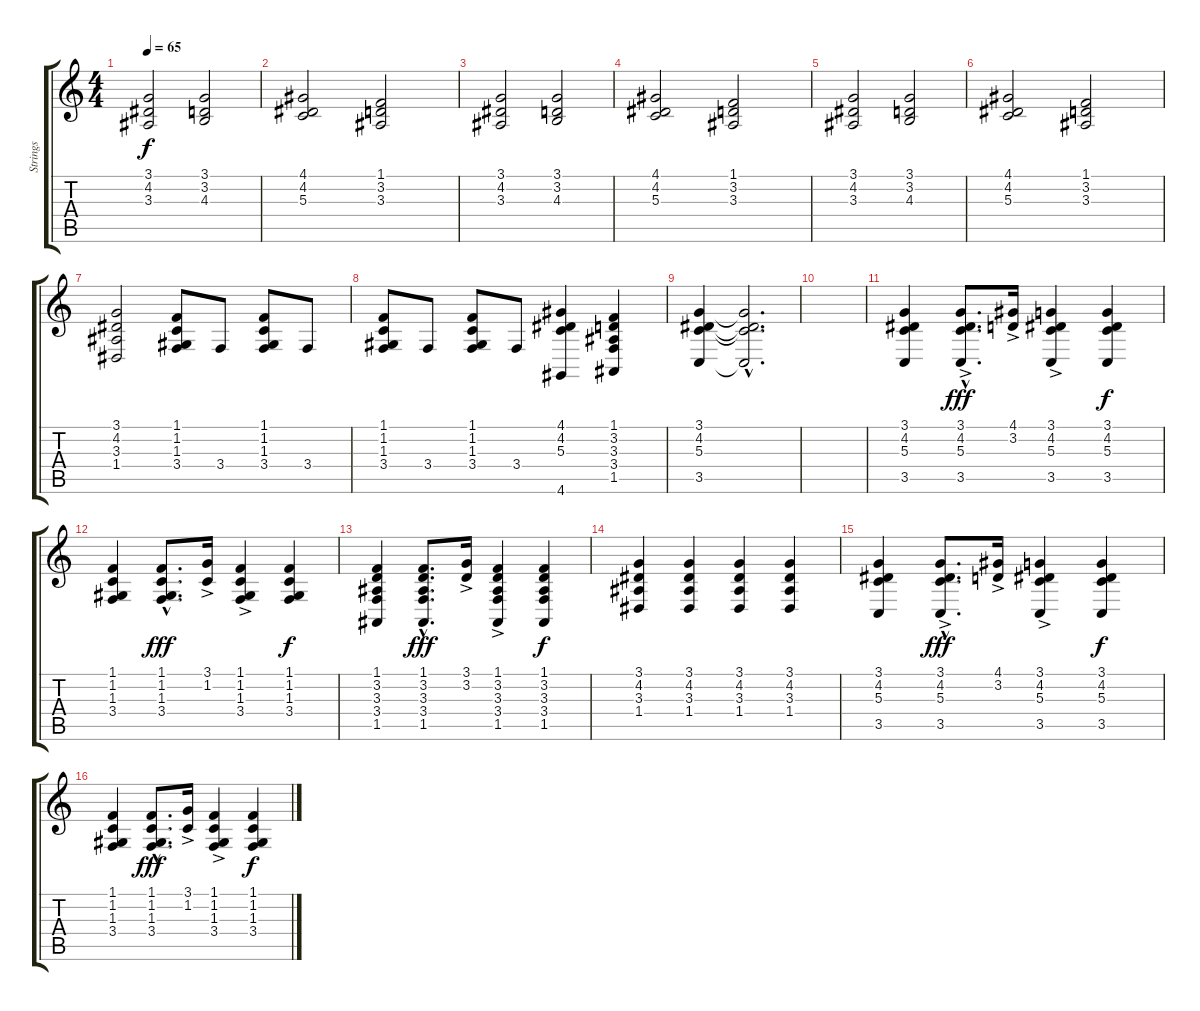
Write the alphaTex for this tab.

\track ("Strings" "Strings") {instrument stringensemble1}
\staff {score tabs}
\tuning (E4 B3 G3 D3 A2 E2) {hide}
\ts (4 4)
\tempo 65
\clef g2
\ks c
(3.1 4.2 3.3).2{dy f} (3.1 3.2 4.3).2 |
(4.1 4.2 5.3).2 (1.1 3.2 3.3).2 |
(3.1 4.2 3.3).2 (3.1 3.2 4.3).2 |
(4.1 4.2 5.3).2 (1.1 3.2 3.3).2 |
(3.1 4.2 3.3).2 (3.1 3.2 4.3).2 |
(4.1 4.2 5.3).2 (1.1 3.2 3.3).2 |
(3.1 4.2 3.3 1.4).2 (1.1 1.2 1.3 3.4).8 3.4.8 (1.1 1.2 1.3 3.4).8 3.4.8 |
(1.1 1.2 1.3 3.4).8 3.4.8 (1.1 1.2 1.3 3.4).8 3.4.8 (4.1 4.2 5.3 4.6).4 (1.1 3.2 3.3 3.4 1.5).4 |
(3.1 4.2 5.3 3.5).4{volume 9} (3.1{hac t} 4.2{hac t} 5.3{hac t} 3.5{hac t}).2{d} |
|
(3.1 4.2 5.3 3.5).4 (3.1{ac} 4.2{ac} 5.3{ac} 3.5{hac}).8{d dy fff} (4.1{ac} 3.2{ac}).16 (3.1{ac} 4.2{ac} 5.3{ac} 3.5).4 (3.1 4.2 5.3 3.5).4{dy f} |
(1.1 1.2 1.3 3.4).4 (1.1{hac} 1.2{hac} 1.3{hac} 3.4{hac}).8{d dy fff} (3.1{ac} 1.2{ac}).16 (1.1{ac} 1.2{ac} 1.3{ac} 3.4).4 (1.1 1.2 1.3 3.4).4{dy f} |
(1.1 3.2 3.3 3.4 1.5).4 (1.1{hac} 3.2{hac} 3.3{hac} 3.4{hac} 1.5{hac}).8{d dy fff} (3.1{ac} 3.2{ac}).16 (1.1{ac} 3.2{ac} 3.3{ac} 3.4 1.5).4 (1.1 3.2 3.3 3.4 1.5).4{dy f} |
(3.1 4.2 3.3 1.4).4 (3.1 4.2 3.3 1.4).4 (3.1 4.2 3.3 1.4).4 (3.1 4.2 3.3 1.4).4 |
(3.1 4.2 5.3 3.5).4 (3.1{ac} 4.2{ac} 5.3{ac} 3.5{hac}).8{d dy fff} (4.1{ac} 3.2{ac}).16 (3.1{ac} 4.2{ac} 5.3{ac} 3.5).4 (3.1 4.2 5.3 3.5).4{dy f} |
(1.1 1.2 1.3 3.4).4 (1.1{hac} 1.2{hac} 1.3{hac} 3.4{hac}).8{d dy fff} (3.1{ac} 1.2{ac}).16 (1.1{ac} 1.2{ac} 1.3{ac} 3.4{ac}).4 (1.1 1.2 1.3 3.4).4{dy f}
